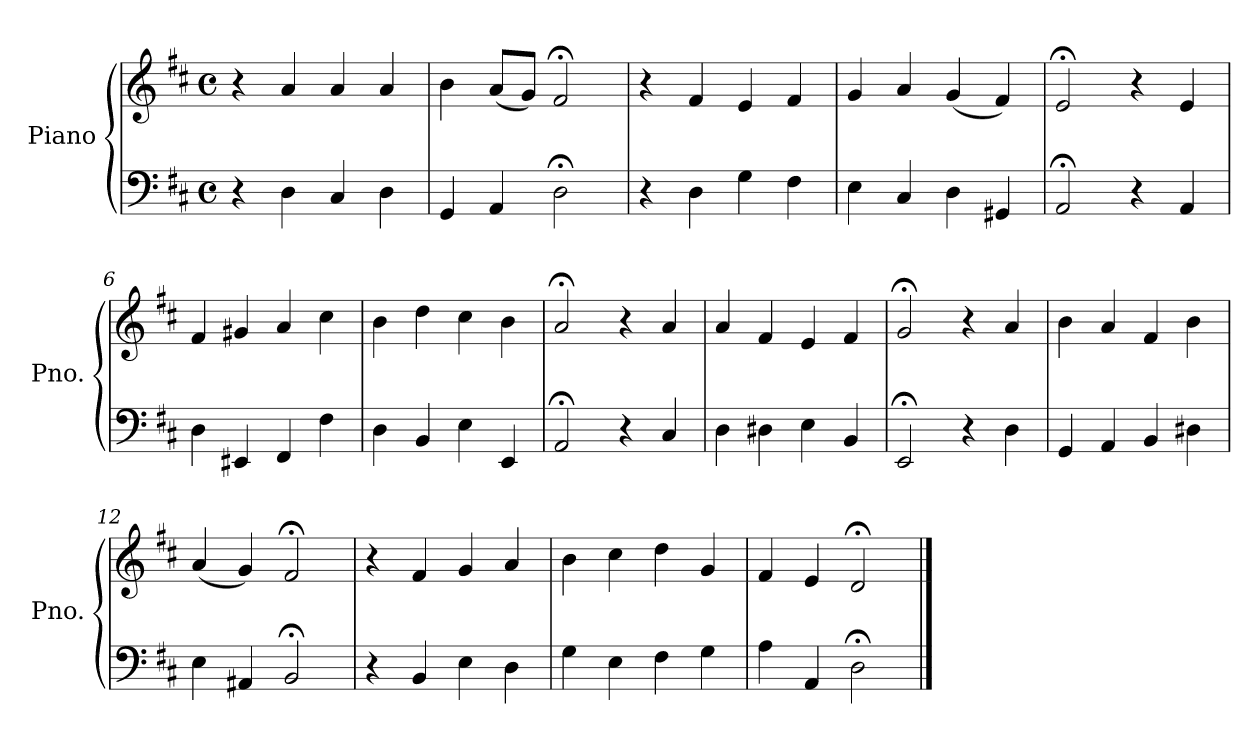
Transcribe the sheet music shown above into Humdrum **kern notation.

**kern	**kern
*part1	*part1
*staff2	*staff1
*I"Piano	*
*I'Pno.	*
*clefF4	*clefG2
*k[f#c#]	*k[f#c#]
*M4/4	*M4/4
*met(c)	*met(c)
=1	=1
4r	4r
4D\	4a/
4C#/	4a/
4D\	4a/
=2	=2
4GG/	4b\
4AA/	(8a/L
.	8g/J)
2D;<\	2f#;</
=3	=3
4r	4r
4D\	4f#/
4G\	4e/
4F#\	4f#/
=4	=4
4E\	4g/
4C#/	4a/
4D\	(4g/
4GG#X/	4f#/)
=5	=5
2AA;</	2e;</
4r	4r
4AA/	4e/
=6	=6
4D\	4f#/
4EE#X/	4g#X/
4FF#/	4a/
4F#\	4cc#\
=7	=7
4D\	4b\
4BB/	4dd\
4E\	4cc#\
4EE/	4b\
!!LO:LB:g=z
=8	=8
2AA;</	2a;</
4r	4r
4C#/	4a/
=9	=9
4D\	4a/
4D#X\	4f#/
4E\	4e/
4BB/	4f#/
=10	=10
2EE;</	2g;</
4r	4r
4D\	4a/
=11	=11
4GG/	4b\
4AA/	4a/
4BB/	4f#/
4D#X\	4b\
=12	=12
4E\	(4a/
4AA#X/	4g/)
2BB;</	2f#;</
=13	=13
4r	4r
4BB/	4f#/
4E\	4g/
4D\	4a/
=14	=14
4G\	4b\
4E\	4cc#\
4F#\	4dd\
4G\	4g/
=15	=15
4A\	4f#/
4AA/	4e/
2D;<\	2d;</
==	==
*-	*-
